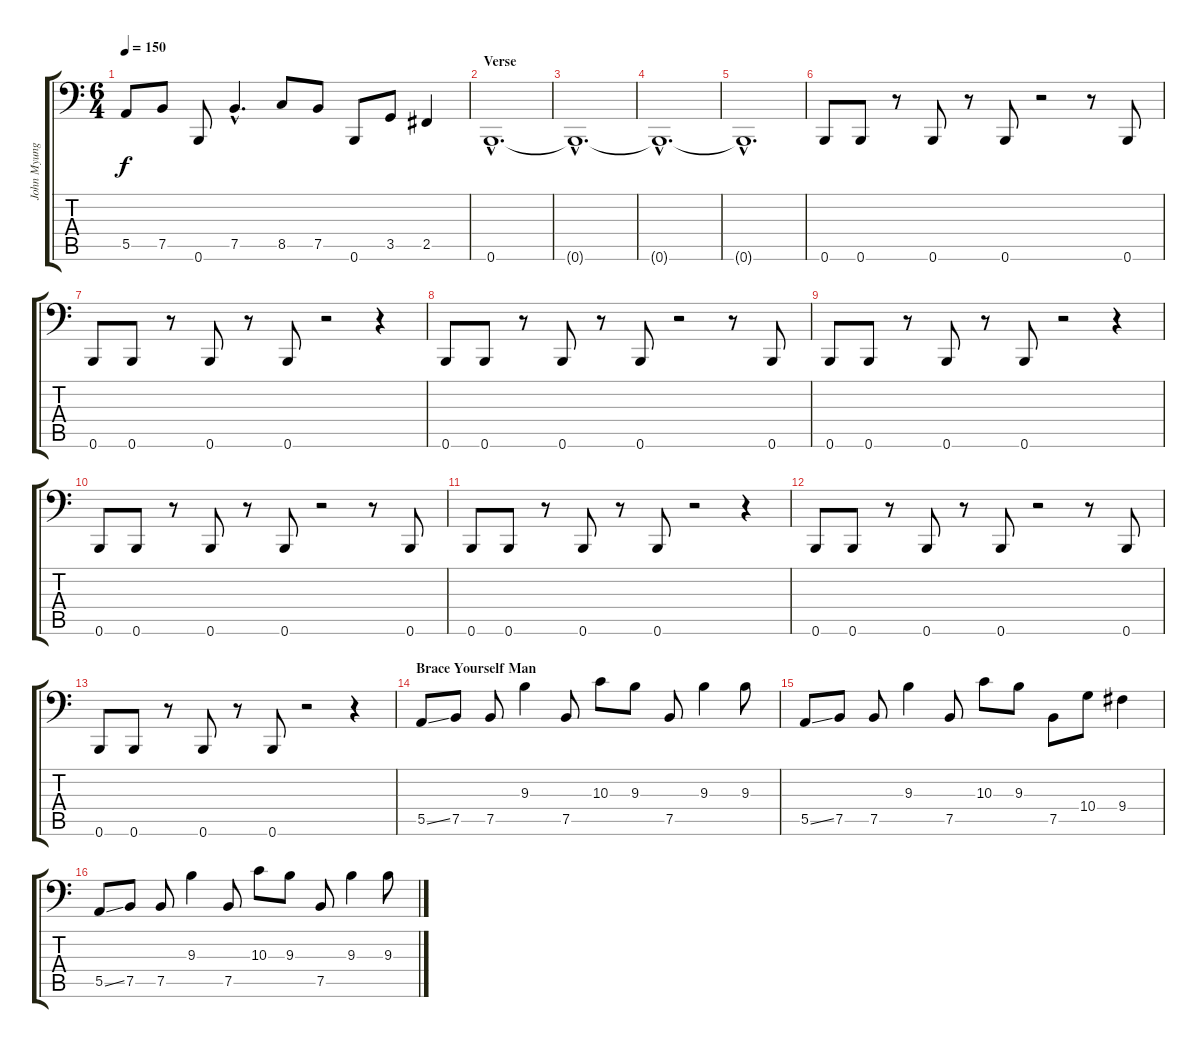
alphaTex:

\track ("John Myung" "John Myung") {instrument electricbassfinger}
\staff {score tabs}
\tuning (C3 G2 D2 A1 E1 B0) {hide}
\ts (6 4)
\tempo 150
\clef f4
\ks c
5.5.8{dy f} 7.5.8 0.6.8 7.5{hac}.4{d} 8.5.8 7.5.8 0.6.8 3.5.8 2.5.4 |
\section ("" "Verse")
0.6{hac}.1{d} |
0.6{hac t}.1{d} |
0.6{hac t}.1{d} |
0.6{hac t}.1{d} |
0.6.8 0.6.8 r.8 0.6.8 r.8 0.6.8 r.2 r.8 0.6.8 |
0.6.8 0.6.8 r.8 0.6.8 r.8 0.6.8 r.2 r.4 |
0.6.8 0.6.8 r.8 0.6.8 r.8 0.6.8 r.2 r.8 0.6.8 |
0.6.8 0.6.8 r.8 0.6.8 r.8 0.6.8 r.2 r.4 |
0.6.8 0.6.8 r.8 0.6.8 r.8 0.6.8 r.2 r.8 0.6.8 |
0.6.8 0.6.8 r.8 0.6.8 r.8 0.6.8 r.2 r.4 |
0.6.8 0.6.8 r.8 0.6.8 r.8 0.6.8 r.2 r.8 0.6.8 |
0.6.8 0.6.8 r.8 0.6.8 r.8 0.6.8 r.2 r.4 |
\section ("" "Brace Yourself Man")
5.5{ss}.8 7.5.8 7.5.8 9.3.4 7.5.8 10.3.8 9.3.8 7.5.8 9.3.4 9.3.8 |
5.5{ss}.8 7.5.8 7.5.8 9.3.4 7.5.8 10.3.8 9.3.8 7.5.8 10.4.8 9.4.4 |
5.5{ss}.8 7.5.8 7.5.8 9.3.4 7.5.8 10.3.8 9.3.8 7.5.8 9.3.4 9.3.8
